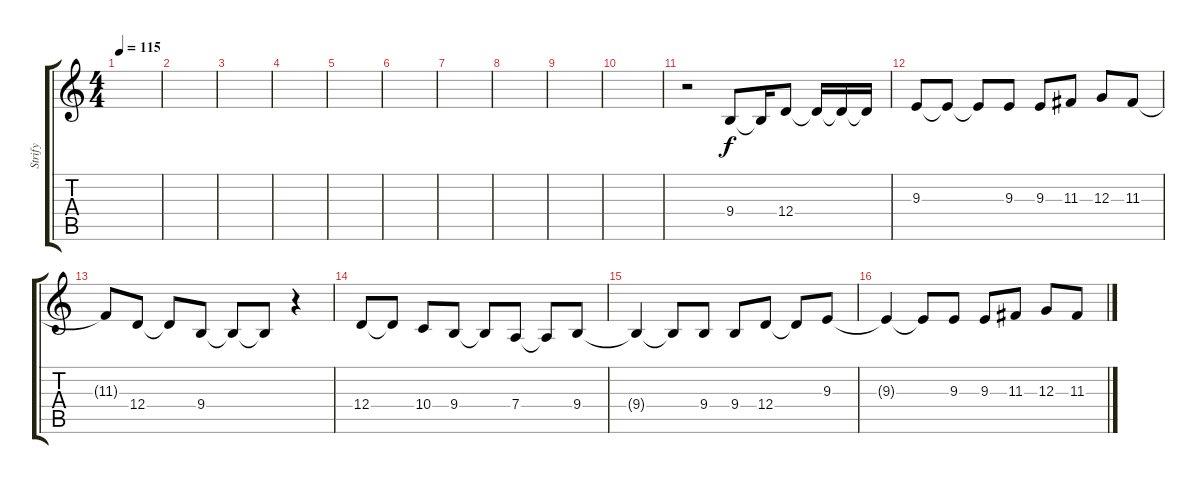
\track ("Strify " "Strify ") {instrument altosax}
\staff {score tabs}
\tuning (E4 B3 G3 D3 A2 E2) {hide}
\ts (4 4)
\tempo 115
\clef g2
\ks c
|
|
|
|
|
|
|
|
|
|
r.2 9.4.8 9.4{t}.16 12.4.8 12.4{t}.16 12.4{t}.16 12.4{t}.16 |
9.3.8 9.3{t}.8 9.3{t}.8 9.3.8 9.3.8 11.3.8 12.3.8 11.3.8 |
11.3{t}.8 12.4.8 12.4{t}.8 9.4.8 9.4{t}.8 9.4{t}.8 r.4 |
12.4.8 12.4{t}.8 10.4.8 9.4.8 9.4{t}.8 7.4.8 7.4{t}.8 9.4.8 |
9.4{t}.4 9.4{t}.8 9.4.8 9.4.8 12.4.8 12.4{t}.8 9.3.8 |
9.3{t}.4 9.3{t}.8 9.3.8 9.3.8 11.3.8 12.3.8 11.3.8
